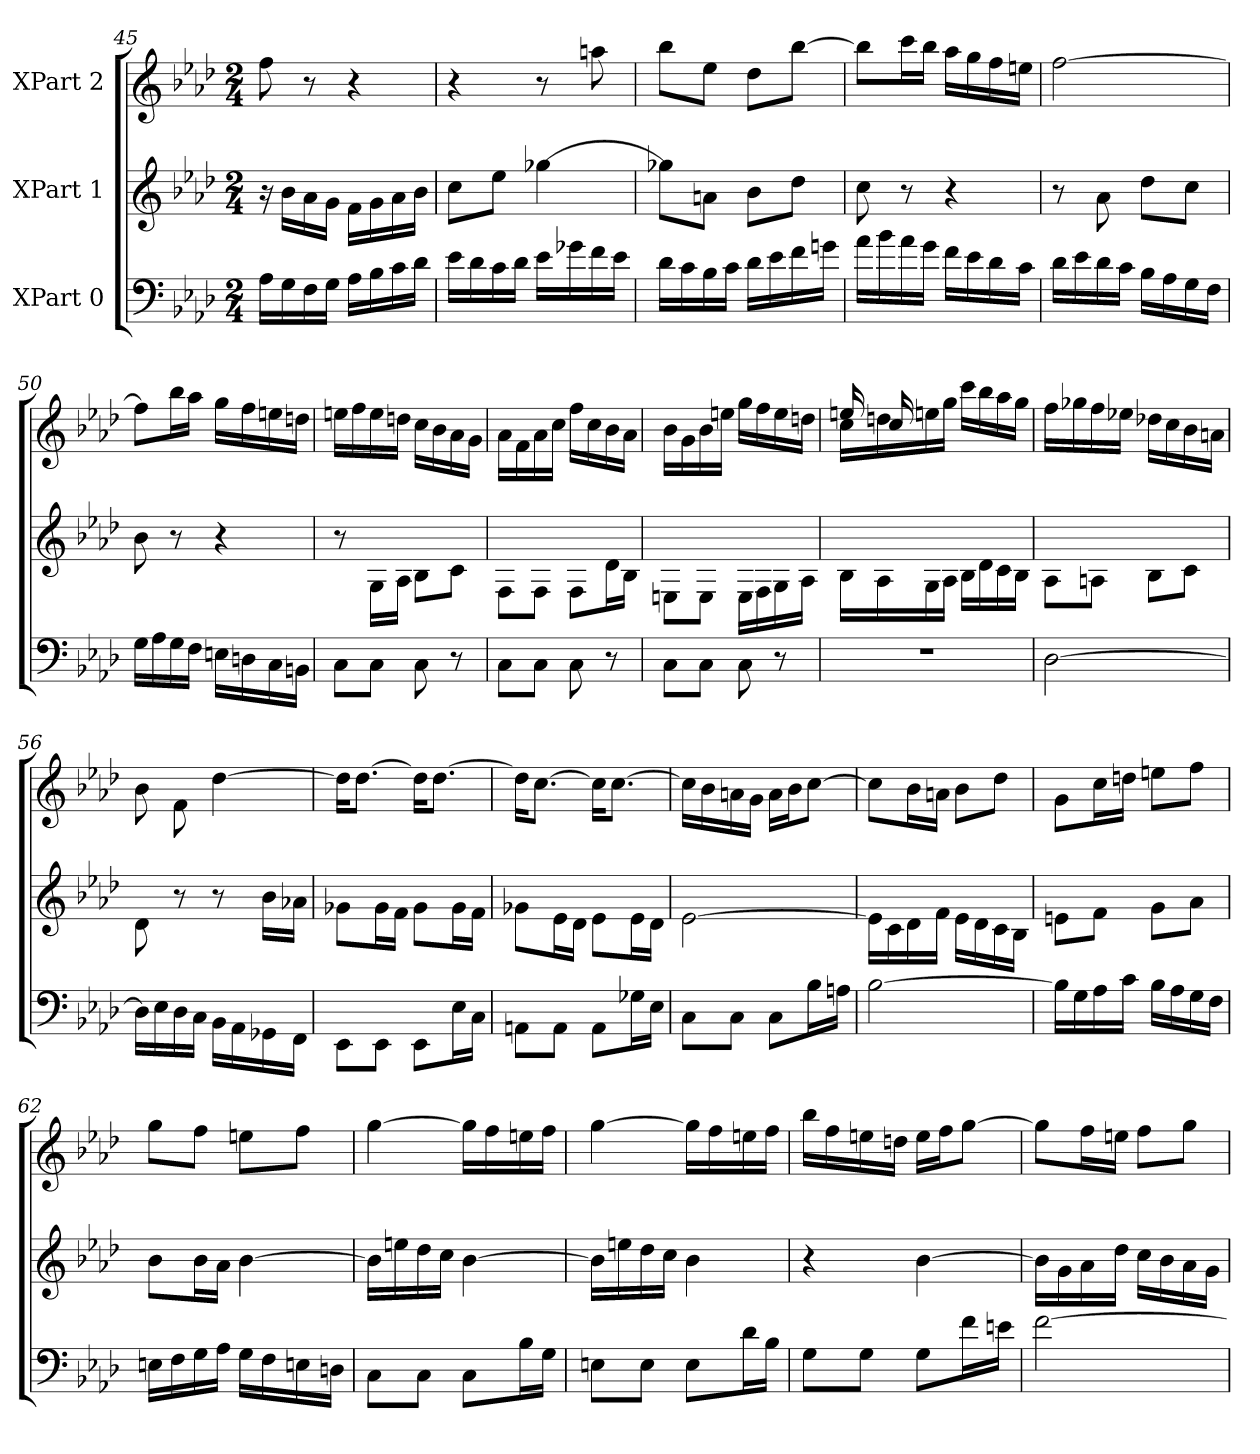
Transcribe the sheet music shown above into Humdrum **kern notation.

**kern	**kern	**kern
*part3	*part2	*part1
*staff3	*staff2	*staff1
*I"XPart 0	*I"XPart 1	*I"XPart 2
*clefF4	*clefG2	*clefG2
*k[b-e-a-d-]	*k[b-e-a-d-]	*k[b-e-a-d-]
*M2/4	*M2/4	*M2/4
=45	=45	=45
16A-\L	16r	8ff\
16G\	16b-\L	.
16F\	16a-\	8r
16G\J	16g\J	.
16A-\L	16f\L	4r
16B-\	16g\	.
16c\	16a-\	.
16d-\J	16b-\J	.
=46	=46	=46
16e-\L	8cc\L	4r
16d-\	.	.
16c\	8ee-\J	.
16d-\J	.	.
16e-\L	[4gg-X\	8r
16g-X\	.	.
16f\	.	8aan\
16e-\J	.	.
=47	=47	=47
16d-\L	8gg-X\L]	8bb-\L
16c\	.	.
16B-\	8an\J	8ee-\J
16c\J	.	.
16d-\L	8b-\L	8dd-\L
16e-\	.	.
16f\	8dd-\J	[8bb-\J
16gn\J	.	.
=48	=48	=48
16a-\L	8cc\	8bb-\L]
16b-\	.	.
16a-\	8r	16ccc\
16g\J	.	16bb-\J
16f\L	4r	16aa-\L
16e-\	.	16gg\
16d-\	.	16ff\
16c\J	.	16een\J
=49	=49	=49
16d-\L	8r	[2ff\
16e-\	.	.
16d-\	8a-\	.
16c\J	.	.
16B-\L	8dd-\L	.
16A-\	.	.
16G\	8cc\J	.
16F\J	.	.
=50	=50	=50
16G\L	8b-\	8ff\L]
16A-\	.	.
16G\	8r	16bb-\
16F\J	.	16aa-\J
16En\L	4r	16gg\L
16Dn\	.	16ff\
16C\	.	16een\
16BBn\J	.	16ddn\J
=51	=51	=51
8C\L	8r	16een\L
.	.	16ff\
8C\J	16G\L	16ee\
.	16A-\J	16ddn\J
8C\	8B-\L	16cc\L
.	.	16b-\
8r	8c\J	16a-\
.	.	16g\J
=52	=52	=52
8C\L	8F\L	16a-\L
.	.	16f\
8C\J	8F\J	16a-\
.	.	16cc\J
8C\	8F\L	16ff\L
.	.	16cc\
8r	16d-\	16b-\
.	16B-\J	16a-\J
=53	=53	=53
8C\L	8En\L	16b-\L
.	.	16g\
8C\J	8E\J	16b-\
.	.	16een\J
8C\	16E\L	16gg\L
.	16F\	16ff\
8r	16G\	16ee\
.	16A-\J	16ddn\J
=54	=54	=54
*	*	*^
2r	16B-\L	16cc\L	16ee/L
.	16A-\	16ddn\	16cc/
.	16G\	16een\	4.ryy
.	16A-\J	16gg\J	.
.	16B-\L	16ccc\L	.
.	16d-\	16bb-\	.
.	16c\	16aa-\	.
.	16B-\J	16gg\J	.
*	*	*v	*v
=55	=55	=55
[2D-\	8A-\L	16ff\L
.	.	16gg-X\
.	8An\J	16ff\
.	.	16ee-X\J
.	8B-\L	16dd-X\L
.	.	16cc\
.	8c\J	16b-\
.	.	16an\J
=56	=56	=56
16D-\L]	8d-\	8b-\
16E-\	.	.
16D-\	8r	8f\
16C\J	.	.
16BB-\L	8r	[4dd-\
16AA-\	.	.
16GG-X\	16b-\L	.
16FF\J	16a-X\J	.
=57	=57	=57
8EE-\L	8g-X\L	16dd-\L]
.	.	[8.dd-\J
8EE-\J	16g-\	.
.	16f\J	.
8EE-\L	8g-\L	16dd-\L]
.	.	[8.dd-\J
16E-\	16g-\	.
16C\J	16f\J	.
=58	=58	=58
8AAn\L	8g-X\L	16dd-\L]
.	.	[8.cc\J
8AA\J	16e-\	.
.	16d-\J	.
8AA\L	8e-\L	16cc\L]
.	.	[8.cc\J
16G-X\	16e-\	.
16E-\J	16d-\J	.
=59	=59	=59
8C\L	[2e-\	16cc\L]
.	.	16b-\
8C\J	.	16an\
.	.	16g\J
8C\L	.	16a\L
.	.	16b-\
16B-\	.	[8cc\J
16An\J	.	.
=60	=60	=60
[2B-\	16e-\L]	8cc\L]
.	16c\	.
.	16d-\	16b-\
.	16f\J	16an\J
.	16e-\L	8b-\L
.	16d-\	.
.	16c\	8dd-\J
.	16B-\J	.
=61	=61	=61
16B-\L]	8en\L	8g\L
16G\	.	.
16A-\	8f\J	16cc\
16c\J	.	16ddn\J
16B-\L	8g\L	8een\L
16A-\	.	.
16G\	8a-\J	8ff\J
16F\J	.	.
=62	=62	=62
16En\L	8b-\L	8gg\L
16F\	.	.
16G\	16b-\	8ff\J
16A-\J	16a-\J	.
16G\L	[4b-\	8een\L
16F\	.	.
16En\	.	8ff\J
16Dn\J	.	.
=63	=63	=63
8C\L	16b-\L]	[4gg\
.	16een\	.
8C\J	16dd-\	.
.	16cc\J	.
8C\L	[4b-\	16gg\L]
.	.	16ff\
16B-\	.	16een\
16G\J	.	16ff\J
=64	=64	=64
8En\L	16b-\L]	[4gg\
.	16een\	.
8E\J	16dd-\	.
.	16cc\J	.
8E\L	4b-\	16gg\L]
.	.	16ff\
16d-\	.	16een\
16B-\J	.	16ff\J
=65	=65	=65
8G\L	4r	16bb-\L
.	.	16ff\
8G\J	.	16een\
.	.	16ddn\J
8G\L	[4b-\	16ee\L
.	.	16ff\
16f\	.	[8gg\J
16en\J	.	.
=66	=66	=66
[2f\	16b-\L]	8gg\L]
.	16g\	.
.	16a-\	16ff\
.	16dd-\J	16een\J
.	16cc\L	8ff\L
.	16b-\	.
.	16a-\	8gg\J
.	16g\J	.
=	=	=
*-	*-	*-
